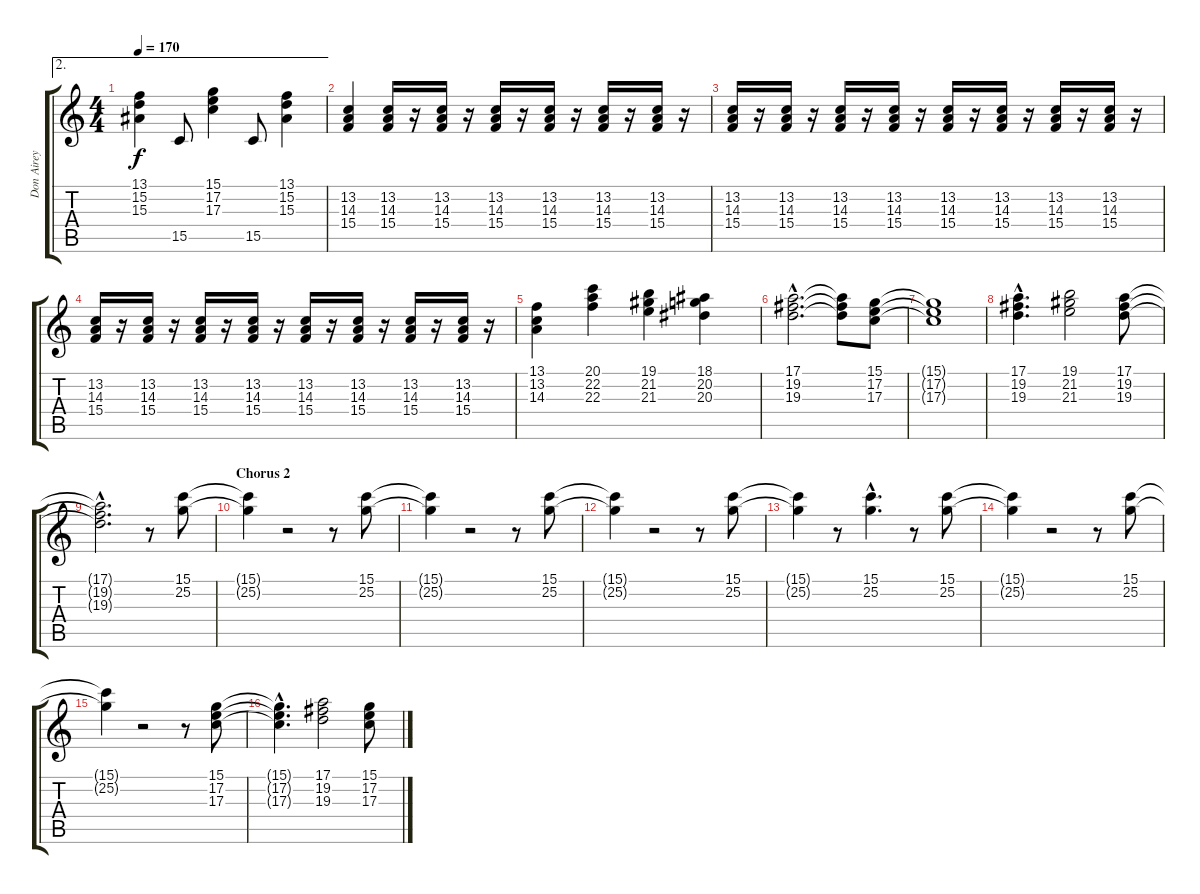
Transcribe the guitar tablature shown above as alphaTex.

\track ("Don Airey - Right Hand" "Don Airey ") {instrument drawbarorgan}
\staff {score tabs}
\tuning (E4 B3 G3 D3 A2 E2) {hide}
\ae 2
\ts (4 4)
\tempo 170
\clef g2
\ks c
(13.1 15.2 15.3).4{dy f} 15.5.8 (15.1 17.2 17.3).4 15.5.8 (13.1 15.2 15.3).4 |
(13.2 14.3 15.4).4 (13.2 14.3 15.4).16 r.16 (13.2 14.3 15.4).16 r.16 (13.2 14.3 15.4).16 r.16 (13.2 14.3 15.4).16 r.16 (13.2 14.3 15.4).16 r.16 (13.2 14.3 15.4).16 r.16 |
(13.2 14.3 15.4).16 r.16 (13.2 14.3 15.4).16 r.16 (13.2 14.3 15.4).16 r.16 (13.2 14.3 15.4).16 r.16 (13.2 14.3 15.4).16 r.16 (13.2 14.3 15.4).16 r.16 (13.2 14.3 15.4).16 r.16 (13.2 14.3 15.4).16 r.16 |
(13.2 14.3 15.4).16 r.16 (13.2 14.3 15.4).16 r.16 (13.2 14.3 15.4).16 r.16 (13.2 14.3 15.4).16 r.16 (13.2 14.3 15.4).16 r.16 (13.2 14.3 15.4).16 r.16 (13.2 14.3 15.4).16 r.16 (13.2 14.3 15.4).16 r.16 |
(13.1 13.2 14.3).4 (20.1 22.2 22.3).4 (19.1 21.2 21.3).4 (18.1 20.2 20.3).4 |
(17.1{hac} 19.2{hac} 19.3{hac}).2{d} (17.1{t} 19.2{t} 19.3{t}).8 (15.1 17.2 17.3).8 |
(15.1{t} 17.2{t} 17.3{t}).1 |
(17.1{hac} 19.2{hac} 19.3{hac}).4{d} (19.1 21.2 21.3).2 (17.1 19.2 19.3).8 |
(17.1{hac t} 19.2{hac t} 19.3{hac t}).2{d} r.8 (15.1 25.2).8 |
\section ("" "Chorus 2")
(15.1{t} 25.2{t}).4 r.2 r.8 (15.1 25.2).8 |
(15.1{t} 25.2{t}).4 r.2 r.8 (15.1 25.2).8 |
(15.1{t} 25.2{t}).4 r.2 r.8 (15.1 25.2).8 |
(15.1{t} 25.2{t}).4 r.8 (15.1{hac} 25.2{hac}).4{d} r.8 (15.1 25.2).8 |
(15.1{t} 25.2{t}).4 r.2 r.8 (15.1 25.2).8 |
(15.1{t} 25.2{t}).4 r.2 r.8 (15.1 17.2 17.3).8 |
(15.1{hac t} 17.2{hac t} 17.3{hac t}).4{d} (17.1 19.2 19.3).2 (15.1 17.2 17.3).8
